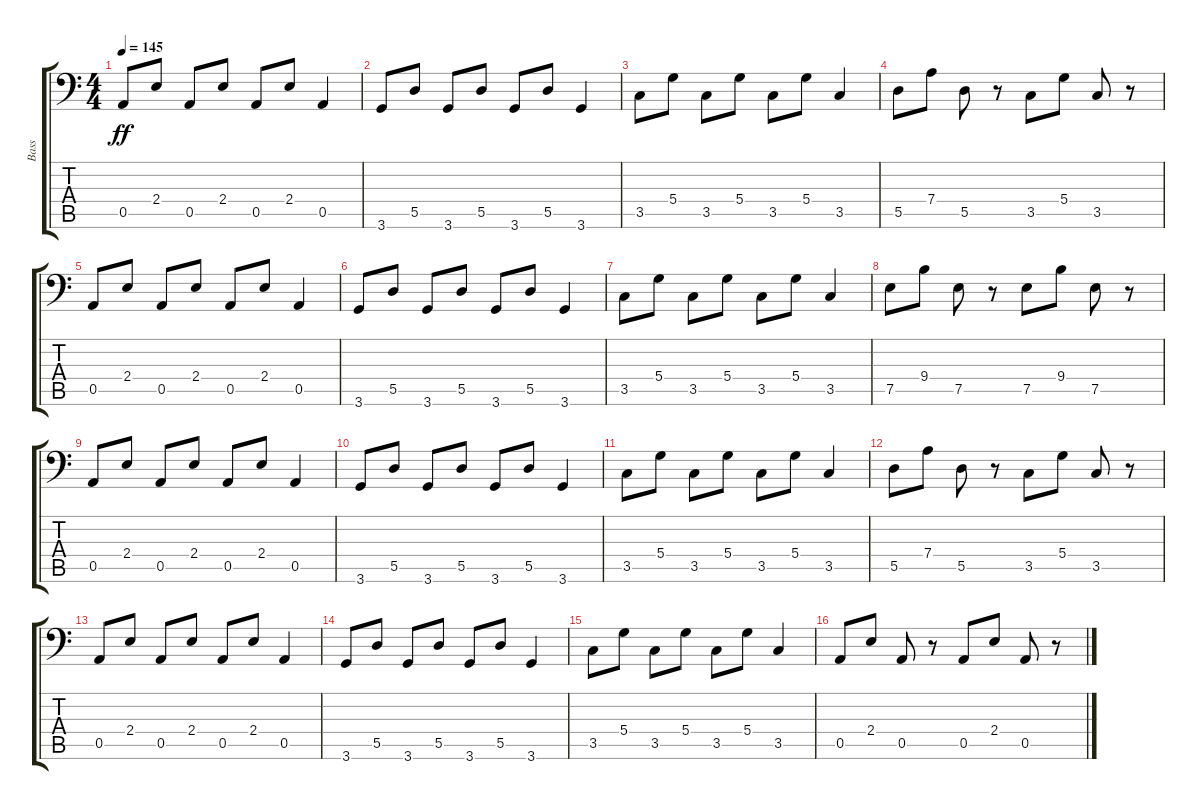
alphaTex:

\track ("Bass" "Bass") {instrument electricbassfinger}
\staff {score tabs}
\tuning (E3 B2 G2 D2 A1 E1) {hide}
\ts (4 4)
\tempo 145
\clef f4
\ks c
0.5.8{dy ff} 2.4.8 0.5.8 2.4.8 0.5.8 2.4.8 0.5.4 |
3.6.8 5.5.8 3.6.8 5.5.8 3.6.8 5.5.8 3.6.4 |
3.5.8 5.4.8 3.5.8 5.4.8 3.5.8 5.4.8 3.5.4 |
5.5.8 7.4.8 5.5.8 r.8 3.5.8 5.4.8 3.5.8 r.8 |
0.5.8 2.4.8 0.5.8 2.4.8 0.5.8 2.4.8 0.5.4 |
3.6.8 5.5.8 3.6.8 5.5.8 3.6.8 5.5.8 3.6.4 |
3.5.8 5.4.8 3.5.8 5.4.8 3.5.8 5.4.8 3.5.4 |
7.5.8 9.4.8 7.5.8 r.8 7.5.8 9.4.8 7.5.8 r.8 |
0.5.8 2.4.8 0.5.8 2.4.8 0.5.8 2.4.8 0.5.4 |
3.6.8 5.5.8 3.6.8 5.5.8 3.6.8 5.5.8 3.6.4 |
3.5.8 5.4.8 3.5.8 5.4.8 3.5.8 5.4.8 3.5.4 |
5.5.8 7.4.8 5.5.8 r.8 3.5.8 5.4.8 3.5.8 r.8 |
0.5.8 2.4.8 0.5.8 2.4.8 0.5.8 2.4.8 0.5.4 |
3.6.8 5.5.8 3.6.8 5.5.8 3.6.8 5.5.8 3.6.4 |
3.5.8 5.4.8 3.5.8 5.4.8 3.5.8 5.4.8 3.5.4 |
0.5.8 2.4.8 0.5.8 r.8 0.5.8 2.4.8 0.5.8 r.8
